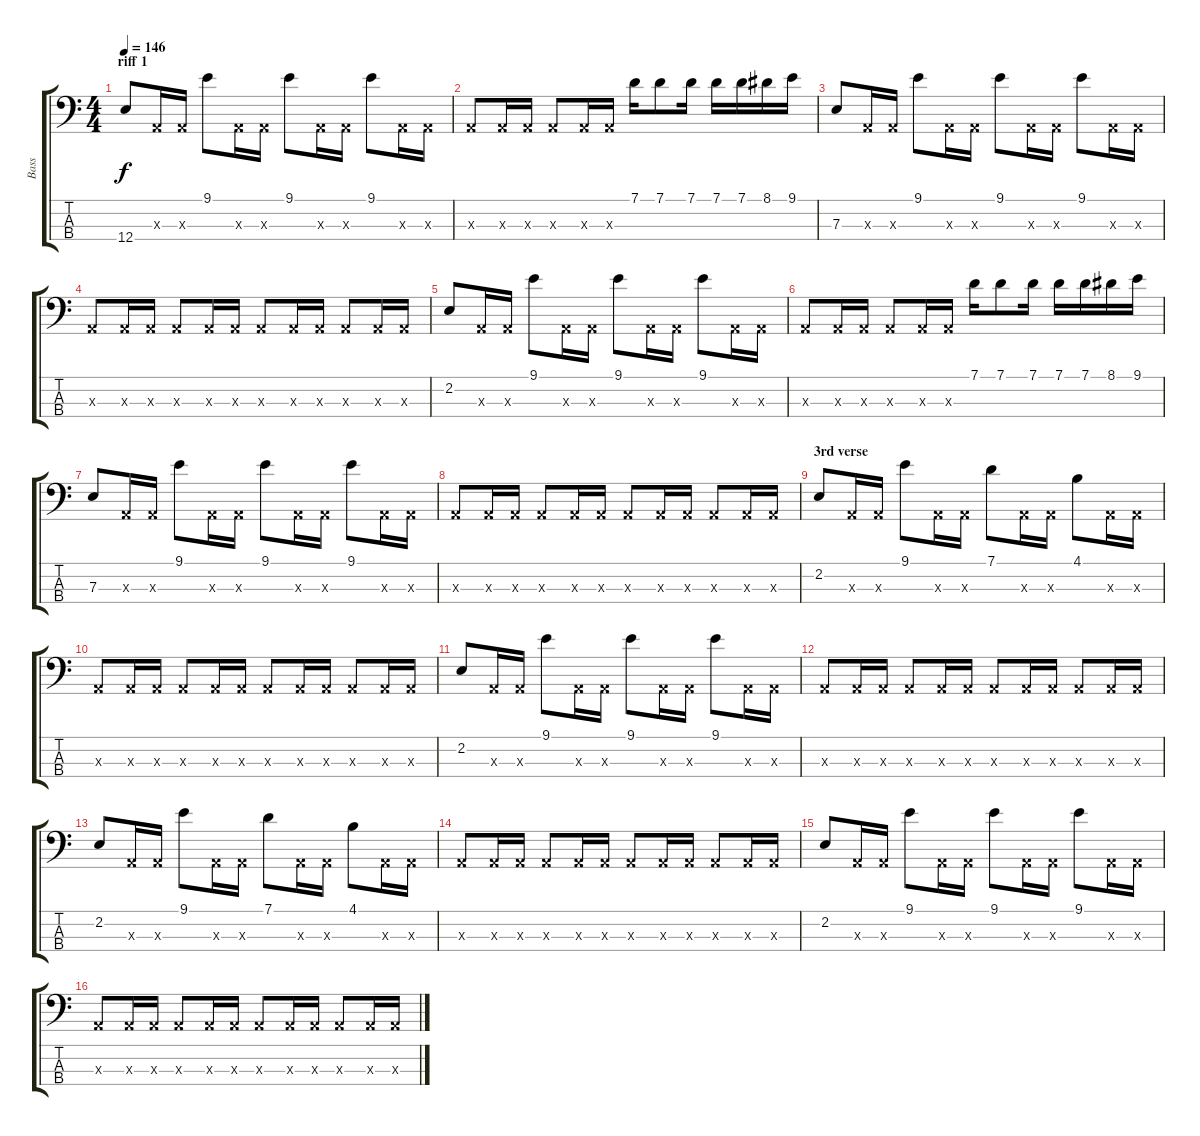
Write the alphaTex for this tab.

\track ("Bass" "Bass") {instrument slapbass1}
\staff {score tabs}
\tuning (G2 D2 A1 E1) {hide}
\ts (4 4)
\section ("" "riff 1")
\tempo 146
\clef f4
\ks c
12.4.8{dy f} 0.3{x}.16 0.3{x}.16 9.1.8 0.3{x}.16 0.3{x}.16 9.1.8 0.3{x}.16 0.3{x}.16 9.1.8 0.3{x}.16 0.3{x}.16 |
0.3{x}.8 0.3{x}.16 0.3{x}.16 0.3{x}.8 0.3{x}.16 0.3{x}.16 7.1.16 7.1.8 7.1.16 7.1.16 7.1.16 8.1.16 9.1.16 |
7.3.8 0.3{x}.16 0.3{x}.16 9.1.8 0.3{x}.16 0.3{x}.16 9.1.8 0.3{x}.16 0.3{x}.16 9.1.8 0.3{x}.16 0.3{x}.16 |
0.3{x}.8 0.3{x}.16 0.3{x}.16 0.3{x}.8 0.3{x}.16 0.3{x}.16 0.3{x}.8 0.3{x}.16 0.3{x}.16 0.3{x}.8 0.3{x}.16 0.3{x}.16 |
2.2.8 0.3{x}.16 0.3{x}.16 9.1.8 0.3{x}.16 0.3{x}.16 9.1.8 0.3{x}.16 0.3{x}.16 9.1.8 0.3{x}.16 0.3{x}.16 |
0.3{x}.8 0.3{x}.16 0.3{x}.16 0.3{x}.8 0.3{x}.16 0.3{x}.16 7.1.16 7.1.8 7.1.16 7.1.16 7.1.16 8.1.16 9.1.16 |
7.3.8 0.3{x}.16 0.3{x}.16 9.1.8 0.3{x}.16 0.3{x}.16 9.1.8 0.3{x}.16 0.3{x}.16 9.1.8 0.3{x}.16 0.3{x}.16 |
0.3{x}.8 0.3{x}.16 0.3{x}.16 0.3{x}.8 0.3{x}.16 0.3{x}.16 0.3{x}.8 0.3{x}.16 0.3{x}.16 0.3{x}.8 0.3{x}.16 0.3{x}.16 |
\section ("" "3rd verse")
2.2.8 0.3{x}.16 0.3{x}.16 9.1.8 0.3{x}.16 0.3{x}.16 7.1.8 0.3{x}.16 0.3{x}.16 4.1.8 0.3{x}.16 0.3{x}.16 |
0.3{x}.8 0.3{x}.16 0.3{x}.16 0.3{x}.8 0.3{x}.16 0.3{x}.16 0.3{x}.8 0.3{x}.16 0.3{x}.16 0.3{x}.8 0.3{x}.16 0.3{x}.16 |
2.2.8 0.3{x}.16 0.3{x}.16 9.1.8 0.3{x}.16 0.3{x}.16 9.1.8 0.3{x}.16 0.3{x}.16 9.1.8 0.3{x}.16 0.3{x}.16 |
0.3{x}.8 0.3{x}.16 0.3{x}.16 0.3{x}.8 0.3{x}.16 0.3{x}.16 0.3{x}.8 0.3{x}.16 0.3{x}.16 0.3{x}.8 0.3{x}.16 0.3{x}.16 |
2.2.8 0.3{x}.16 0.3{x}.16 9.1.8 0.3{x}.16 0.3{x}.16 7.1.8 0.3{x}.16 0.3{x}.16 4.1.8 0.3{x}.16 0.3{x}.16 |
0.3{x}.8 0.3{x}.16 0.3{x}.16 0.3{x}.8 0.3{x}.16 0.3{x}.16 0.3{x}.8 0.3{x}.16 0.3{x}.16 0.3{x}.8 0.3{x}.16 0.3{x}.16 |
2.2.8 0.3{x}.16 0.3{x}.16 9.1.8 0.3{x}.16 0.3{x}.16 9.1.8 0.3{x}.16 0.3{x}.16 9.1.8 0.3{x}.16 0.3{x}.16 |
0.3{x}.8 0.3{x}.16 0.3{x}.16 0.3{x}.8 0.3{x}.16 0.3{x}.16 0.3{x}.8 0.3{x}.16 0.3{x}.16 0.3{x}.8 0.3{x}.16 0.3{x}.16
